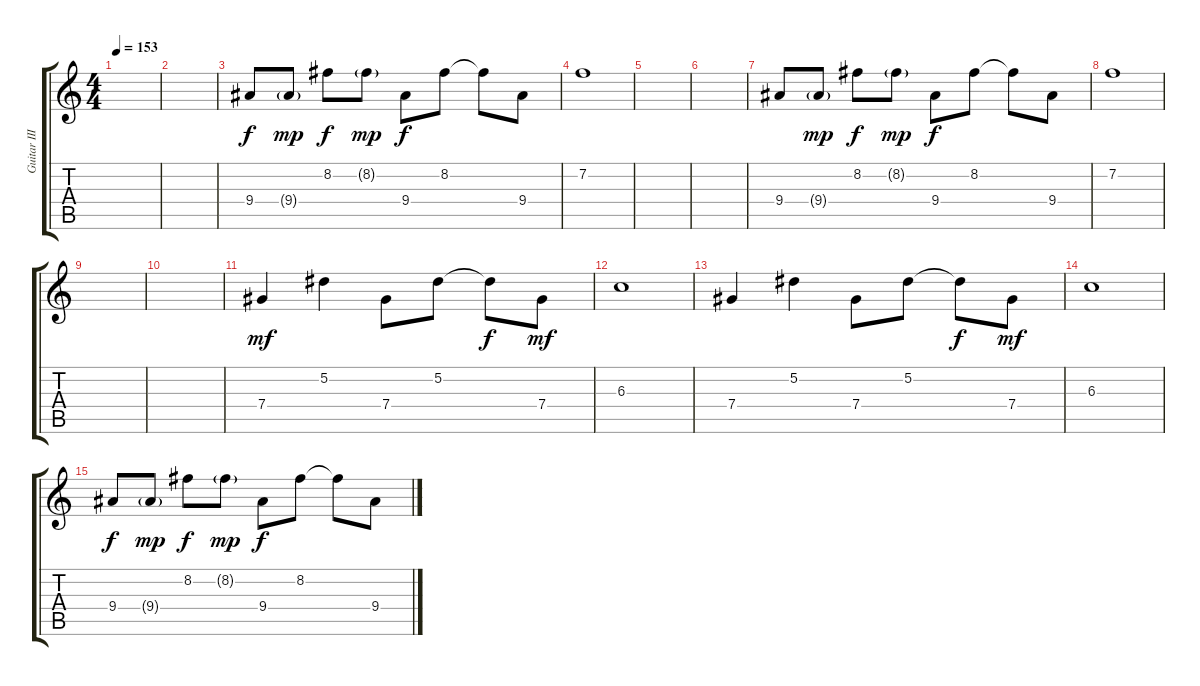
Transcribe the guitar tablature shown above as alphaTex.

\track ("Guitar III - (High Clean) Jade" "Guitar III") {instrument electricguitarclean}
\staff {score tabs}
\tuning (Eb4 Bb3 Gb3 Db3 Ab2 Eb2) {hide}
\ts (4 4)
\tempo 153
\clef g2
\ks c
|
|
9.4.8 9.4{g}.8{dy mp} 8.2.8{dy f} 8.2{g}.8{dy mp} 9.4.8{dy f} 8.2.8 8.2{t}.8 9.4.8 |
7.2.1 |
|
|
9.4.8 9.4{g}.8{dy mp} 8.2.8{dy f} 8.2{g}.8{dy mp} 9.4.8{dy f} 8.2.8 8.2{t}.8 9.4.8 |
7.2.1 |
|
|
7.4.4{dy mf} 5.2.4 7.4.8 5.2.8 5.2{t}.8{dy f} 7.4.8{dy mf} |
6.3.1 |
7.4.4 5.2.4 7.4.8 5.2.8 5.2{t}.8{dy f} 7.4.8{dy mf} |
6.3.1 |
9.4.8{dy f} 9.4{g}.8{dy mp} 8.2.8{dy f} 8.2{g}.8{dy mp} 9.4.8{dy f} 8.2.8 8.2{t}.8 9.4.8
